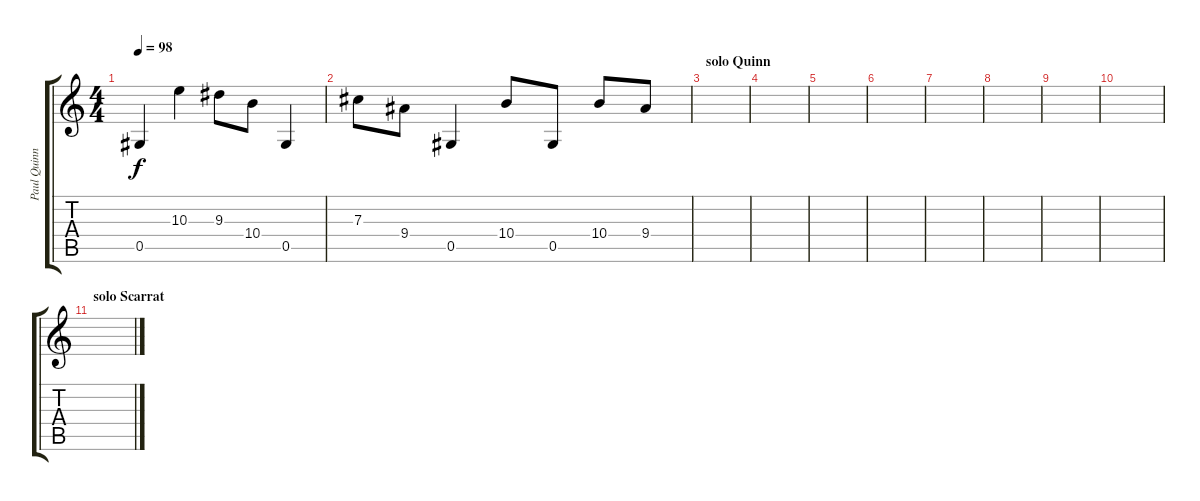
\track ("Paul Quinn Clean" "Paul Quinn") {instrument acousticguitarsteel}
\staff {score tabs}
\tuning (Eb4 Bb3 Gb3 Db3 Ab2 Eb2) {hide}
\ts (4 4)
\tempo 98
\clef g2
\ks c
0.5.4{dy f} 10.3.4 9.3.8 10.4.8 0.5.4 |
7.3.8 9.4.8 0.5.4 10.4.8 0.5.8 10.4.8 9.4.8 |
\section ("" "solo Quinn")
|
|
|
|
|
|
|
|
\section ("" "solo Scarrat")
